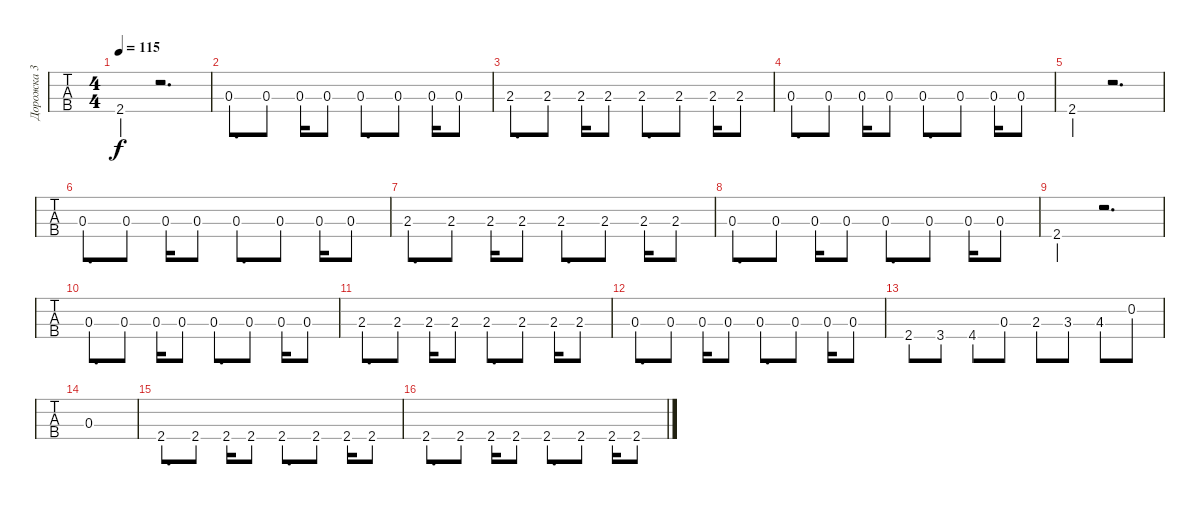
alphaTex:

\track ("Дорожка 3" "Дорожка 3") {instrument electricbassfinger}
\staff {tabs}
\tuning (G2 D2 A1 E1) {hide}
\ts (4 4)
\tempo 115
\clef f4
\ks c
2.4{st}.4{dy f} r.2{d} |
0.3.8{d} 0.3.8 0.3.16 0.3.8 0.3.8{d} 0.3.8 0.3.16 0.3.8 |
2.3.8{d} 2.3.8 2.3.16 2.3.8 2.3.8{d} 2.3.8 2.3.16 2.3.8 |
0.3.8{d} 0.3.8 0.3.16 0.3.8 0.3.8{d} 0.3.8 0.3.16 0.3.8 |
2.4{st}.4 r.2{d} |
0.3.8{d} 0.3.8 0.3.16 0.3.8 0.3.8{d} 0.3.8 0.3.16 0.3.8 |
2.3.8{d} 2.3.8 2.3.16 2.3.8 2.3.8{d} 2.3.8 2.3.16 2.3.8 |
0.3.8{d} 0.3.8 0.3.16 0.3.8 0.3.8{d} 0.3.8 0.3.16 0.3.8 |
2.4{st}.4 r.2{d} |
0.3.8{d} 0.3.8 0.3.16 0.3.8 0.3.8{d} 0.3.8 0.3.16 0.3.8 |
2.3.8{d} 2.3.8 2.3.16 2.3.8 2.3.8{d} 2.3.8 2.3.16 2.3.8 |
0.3.8{d} 0.3.8 0.3.16 0.3.8 0.3.8{d} 0.3.8 0.3.16 0.3.8 |
2.4.8 3.4.8 4.4.8 0.3.8 2.3.8 3.3.8 4.3.8 0.2.8 |
0.3.1 |
2.4.8{d} 2.4.8 2.4.16 2.4.8 2.4.8{d} 2.4.8 2.4.16 2.4.8 |
2.4.8{d} 2.4.8 2.4.16 2.4.8 2.4.8{d} 2.4.8 2.4.16 2.4.8
